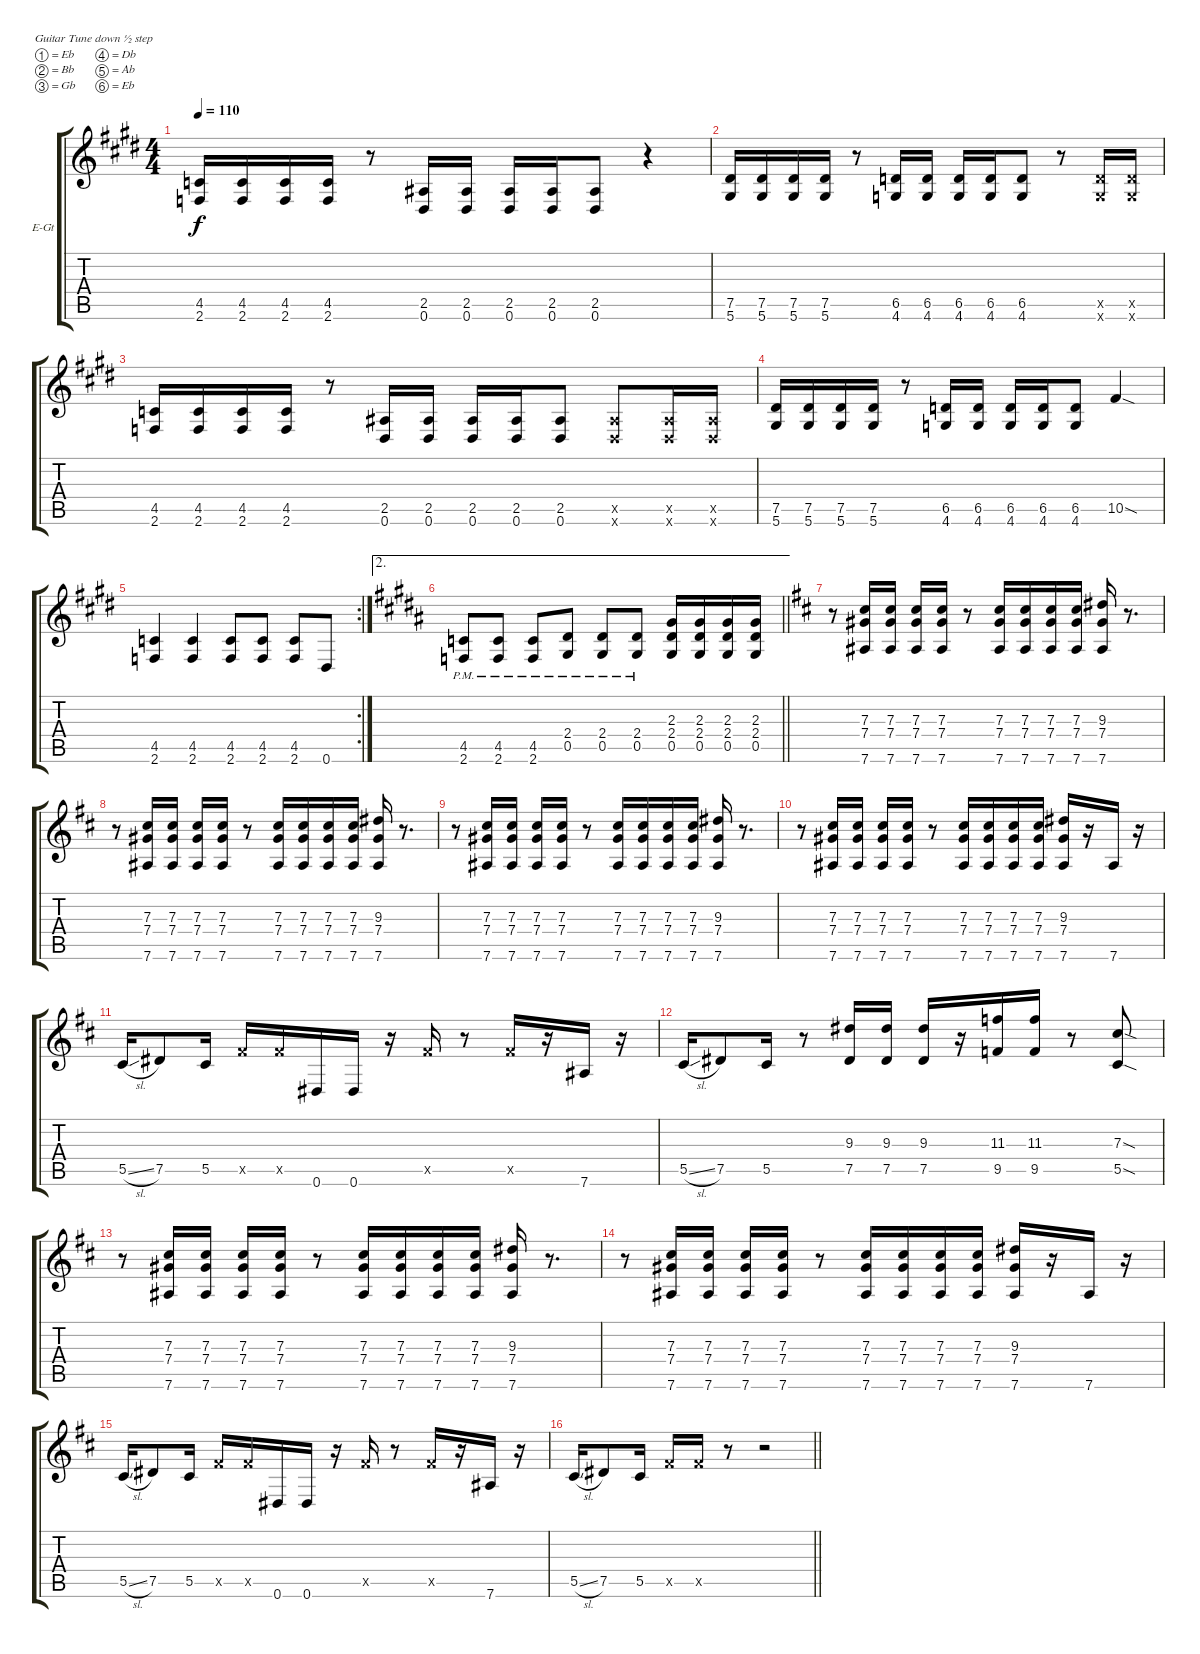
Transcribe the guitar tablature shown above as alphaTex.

\bracketExtendMode groupsimilarinstruments
\firstSystemTrackNameOrientation horizontal
\otherSystemsTrackNameOrientation horizontal
\track ("Untitled" "E-Gt") {instrument overdrivenguitar}
\staff {score tabs}
\tuning (Eb4 Bb3 Gb3 Db3 Ab2 Eb2)
\ts (4 4)
\tempo 110
\clef g2
\ks c#minor
(4.5 2.6).16{dy f} (4.5 2.6).16 (4.5 2.6).16 (4.5 2.6).16 r.8 (2.5 0.6).16 (2.5 0.6).16 (2.5 0.6).16 (2.5 0.6).16 (2.5 0.6).8 r.4 |
(7.5 5.6).16 (7.5 5.6).16 (7.5 5.6).16 (7.5 5.6).16 r.8 (6.5 4.6).16 (6.5 4.6).16 (6.5 4.6).16 (6.5 4.6).16 (6.5 4.6).8 r.8 (6.5{x} 4.6{x}).16 (6.5{x} 4.6{x}).16 |
\ks e
(4.5 2.6).16 (4.5 2.6).16 (4.5 2.6).16 (4.5 2.6).16 r.8 (2.5 0.6).16 (2.5 0.6).16 (2.5 0.6).16 (2.5 0.6).16 (2.5 0.6).8 (2.5{x} 0.6{x}).8 (2.5{x} 0.6{x}).16 (2.5{x} 0.6{x}).16 |
\ks c#minor
(7.5 5.6).16 (7.5 5.6).16 (7.5 5.6).16 (7.5 5.6).16 r.8 (6.5 4.6).16 (6.5 4.6).16 (6.5 4.6).16 (6.5 4.6).16 (6.5 4.6).8 10.5{sod}.4 |
\rc 2
(4.5 2.6).4 (4.5 2.6).4 (4.5 2.6).8 (4.5 2.6).8 (4.5 2.6).8 0.6.8 |
\ae 2
\barLineRight lightlight
\ks b
(4.5{pm} 2.6{pm}).8 (4.5{pm} 2.6{pm}).8 (4.5{pm} 2.6{pm}).8 (2.4{pm} 0.5{pm}).8 (2.4{pm} 0.5{pm}).8 (2.4{pm} 0.5{pm}).8 (2.3 2.4 0.5).16 (2.3 2.4 0.5).16 (2.3 2.4 0.5).16 (2.3 2.4 0.5).16 |
\ks d
r.8 (7.3 7.4 7.6).16 (7.3 7.4 7.6).16 (7.3 7.4 7.6).16 (7.3 7.4 7.6).16 r.8 (7.3 7.4 7.6).16 (7.3 7.4 7.6).16 (7.3 7.4 7.6).16 (7.3 7.4 7.6).16 (9.3 7.4 7.6).16 r.8{d} |
r.8 (7.3 7.4 7.6).16 (7.3 7.4 7.6).16 (7.3 7.4 7.6).16 (7.3 7.4 7.6).16 r.8 (7.3 7.4 7.6).16 (7.3 7.4 7.6).16 (7.3 7.4 7.6).16 (7.3 7.4 7.6).16 (9.3 7.4 7.6).16 r.8{d} |
r.8 (7.3 7.4 7.6).16 (7.3 7.4 7.6).16 (7.3 7.4 7.6).16 (7.3 7.4 7.6).16 r.8 (7.3 7.4 7.6).16 (7.3 7.4 7.6).16 (7.3 7.4 7.6).16 (7.3 7.4 7.6).16 (9.3 7.4 7.6).16 r.8{d} |
r.8 (7.3 7.4 7.6).16 (7.3 7.4 7.6).16 (7.3 7.4 7.6).16 (7.3 7.4 7.6).16 r.8 (7.3 7.4 7.6).16 (7.3 7.4 7.6).16 (7.3 7.4 7.6).16 (7.3 7.4 7.6).16 (9.3 7.4 7.6).16 r.16 7.6.16 r.16 |
5.5{sl}.16 7.5.8 5.5.16 10.5{x}.16 10.5{x}.16 0.6.16 0.6.16 r.16 10.5{x}.16 r.8 10.5{x}.16 r.16 7.6.16 r.16 |
5.5{sl}.16 7.5.8 5.5.16 r.8 (9.3 7.5).16 (9.3 7.5).16 (9.3 7.5).16 r.16 (11.3 9.5).16 (11.3 9.5).16 r.8 (7.3{sod} 5.5{sod}).8 |
r.8 (7.3 7.4 7.6).16 (7.3 7.4 7.6).16 (7.3 7.4 7.6).16 (7.3 7.4 7.6).16 r.8 (7.3 7.4 7.6).16 (7.3 7.4 7.6).16 (7.3 7.4 7.6).16 (7.3 7.4 7.6).16 (9.3 7.4 7.6).16 r.8{d} |
r.8 (7.3 7.4 7.6).16 (7.3 7.4 7.6).16 (7.3 7.4 7.6).16 (7.3 7.4 7.6).16 r.8 (7.3 7.4 7.6).16 (7.3 7.4 7.6).16 (7.3 7.4 7.6).16 (7.3 7.4 7.6).16 (9.3 7.4 7.6).16 r.16 7.6.16 r.16 |
5.5{sl}.16 7.5.8 5.5.16 10.5{x}.16 10.5{x}.16 0.6.16 0.6.16 r.16 10.5{x}.16 r.8 10.5{x}.16 r.16 7.6.16 r.16 |
\barLineRight lightlight
5.5{sl}.16 7.5.8 5.5.16 10.5{x}.16 10.5{x}.16 r.8 r.2
